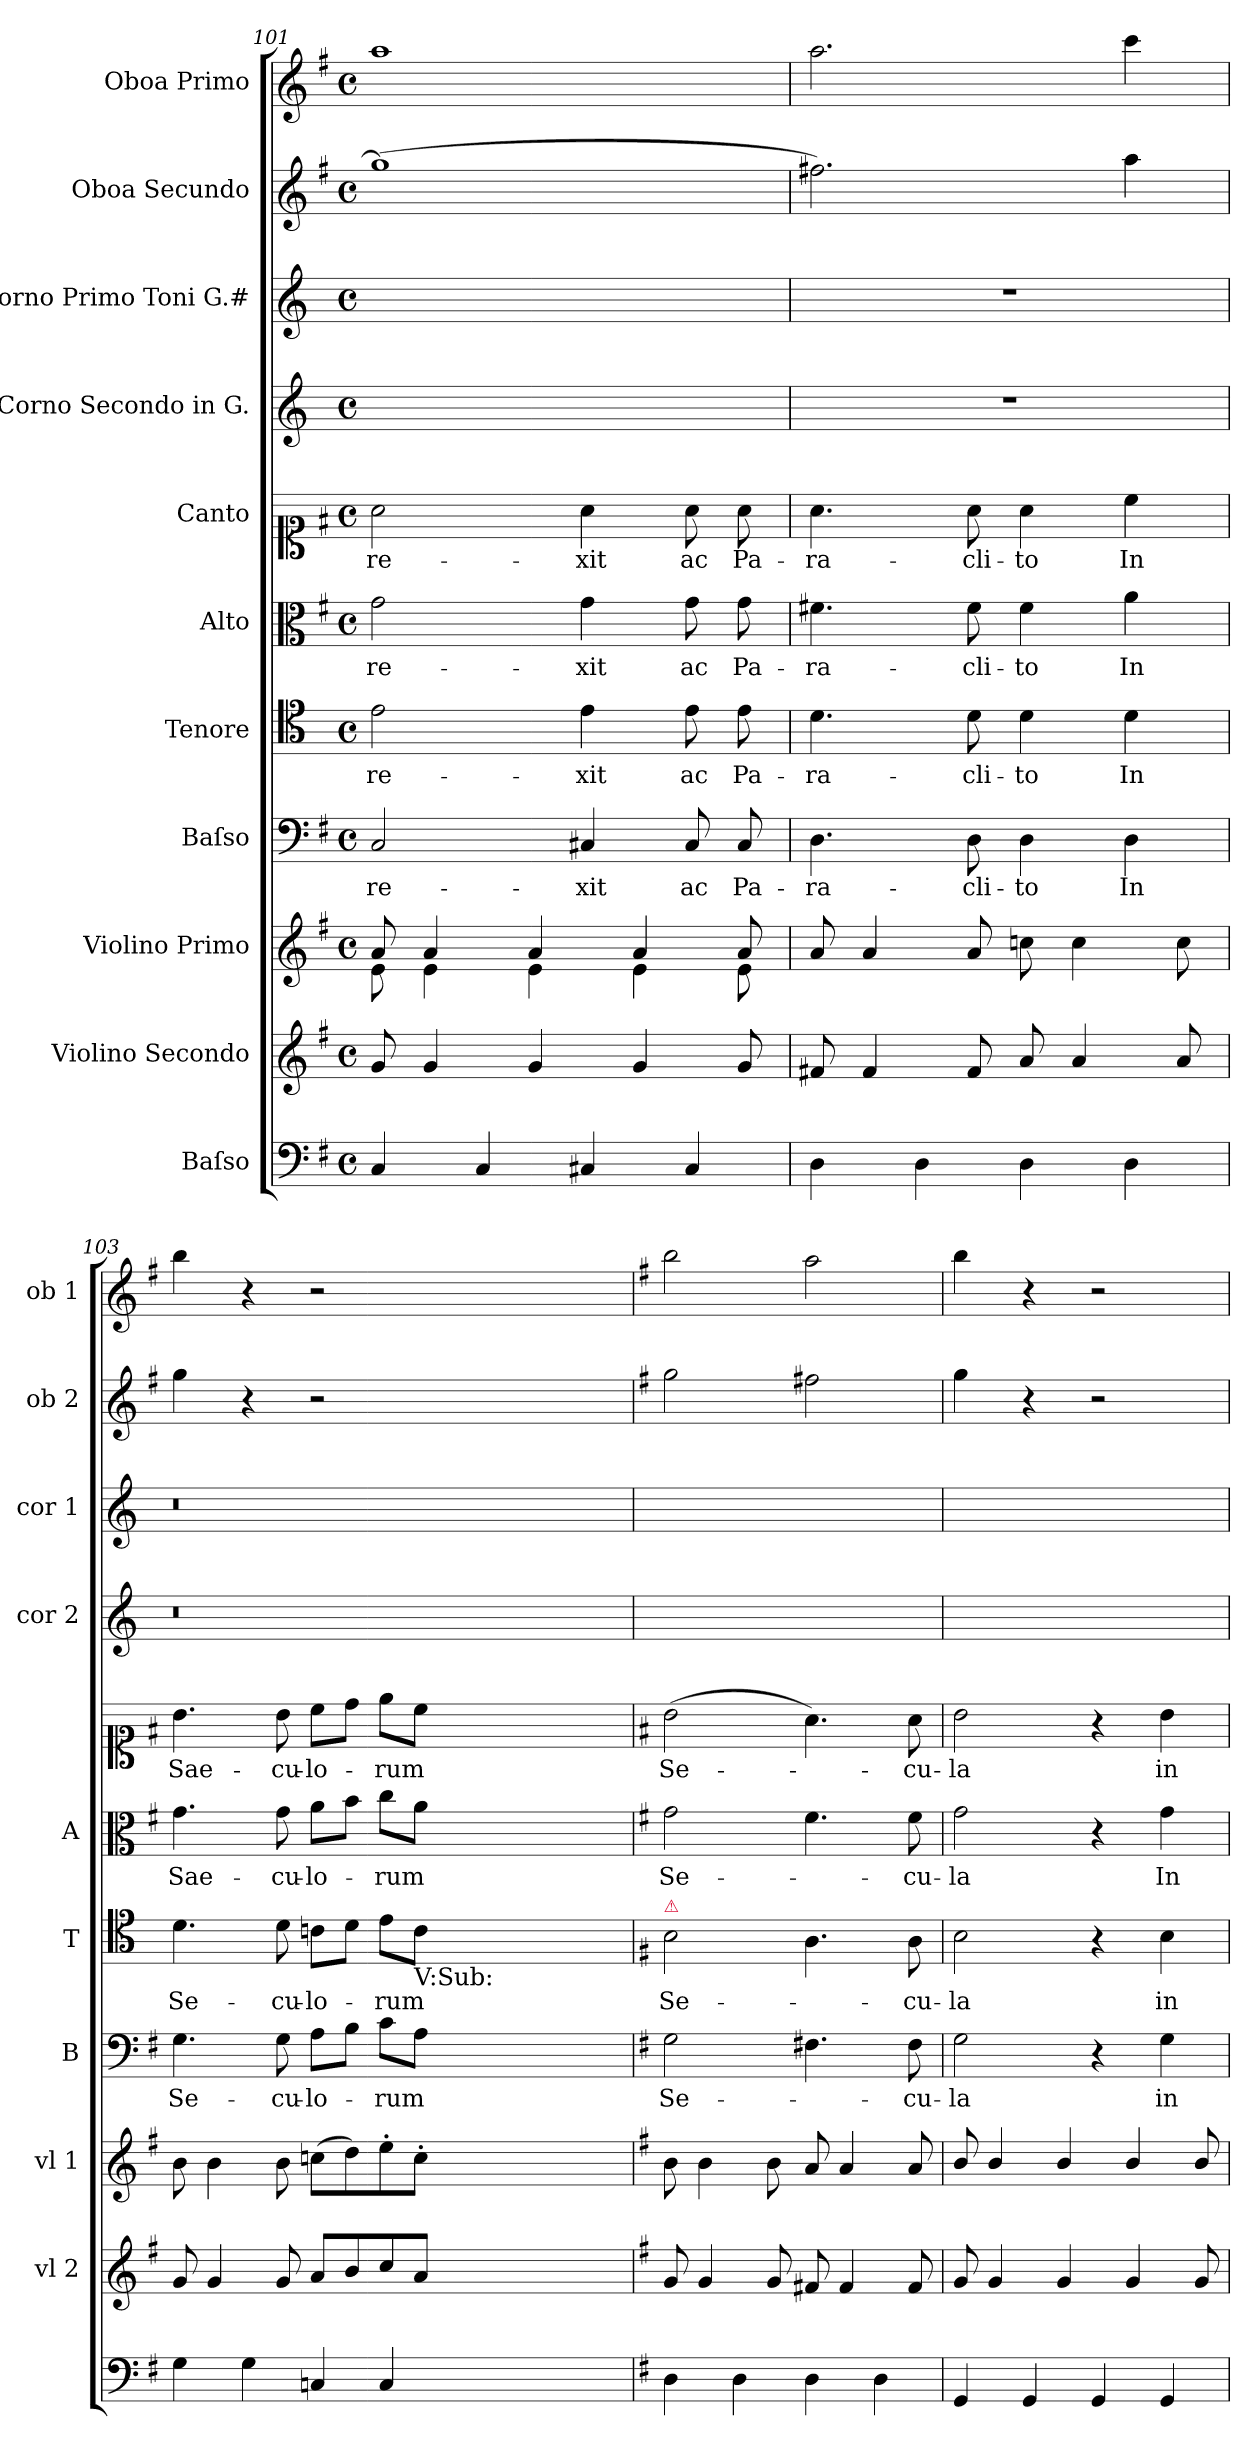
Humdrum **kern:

**kern	**kern	**kern	**kern	**text	**kern	**text	**kern	**text	**kern	**text	**kern	**kern	**kern	**kern
*part11	*part10	*part9	*part8	*part8	*part7	*part7	*part6	*part6	*part5	*part5	*part4	*part3	*part2	*part1
*staff11	*staff10	*staff9	*staff8	*staff8	*staff7	*staff7	*staff6	*staff6	*staff5	*staff5	*staff4	*staff3	*staff2	*staff1
*I"Baſso	*I"Violino Secondo	*I"Violino Primo	*I"Baſso	*	*I"Tenore	*	*I"Alto	*	*I"Canto	*	*I"Corno Secondo in G.	*I"Corno Primo Toni G.#	*I"Oboa Secundo	*I"Oboa Primo
*	*I'vl 2	*I'vl 1	*I'B	*	*I'T	*	*I'A	*	*	*	*I'cor 2	*I'cor 1	*I'ob 2	*I'ob 1
*clefF4	*clefG2	*clefG2	*clefF4	*	*clefC4	*	*clefC3	*	*clefC1	*	*clefG2	*clefG2	*clefG2	*clefG2
*	*	*	*	*	*	*	*	*	*	*	*ITrd3c5	*ITrd3c5	*	*
*k[f#]	*k[f#]	*k[f#]	*k[f#]	*	*k[]	*	*k[f#]	*	*k[f#]	*	*k[f#]	*k[f#]	*k[f#]	*k[f#]
*M4/4	*M4/4	*M4/4	*M4/4	*	*M4/4	*	*M4/4	*	*M4/4	*	*M4/4	*M4/4	*M4/4	*M4/4
*met(c)	*met(c)	*met(c)	*met(c)	*	*met(c)	*	*met(c)	*	*met(c)	*	*met(c)	*met(c)	*met(c)	*met(c)
=101	=101	=101	=101	=101	=101	=101	=101	=101	=101	=101	=101	=101	=101	=101
*	*	*^	*	*	*	*	*	*	*	*	*	*	*	*
4C/	8g/	8a/	8e\	2C/	-re-	2e\	-re-	2g\	-re-	2a\	-re-	1ryy	1ryy	(<1gg]	1aa
.	4g/	4a/	4e\	.	.	.	.	.	.	.	.	.	.	.	.
4C/	.	.	.	.	.	.	.	.	.	.	.	.	.	.	.
.	4g/	4a/	4e\	.	.	.	.	.	.	.	.	.	.	.	.
4C#X/	.	.	.	4C#X/	-xit	4e\	-xit	4g\	-xit	4a\	-xit	.	.	.	.
.	4g/	4a/	4e\	.	.	.	.	.	.	.	.	.	.	.	.
4C#/	.	.	.	8C#/	ac	8e\	ac	8g\	ac	8a\	ac	.	.	.	.
.	8g/	8a/	8e\	8C#/	Pa-	8e\	Pa-	8g\	Pa-	8a\	Pa-	.	.	.	.
*	*	*v	*v	*	*	*	*	*	*	*	*	*	*	*	*
=102	=102	=102	=102	=102	=102	=102	=102	=102	=102	=102	=102	=102	=102	=102
4D\	8f#X/	8a/	4.D\	-ra-	4.d\	-ra-	4.f#X\	-ra-	4.a\	-ra-	1r	1r	2.ff#X\)	2.aa\
.	4f#/	4a/	.	.	.	.	.	.	.	.	.	.	.	.
4D\	.	.	.	.	.	.	.	.	.	.	.	.	.	.
.	8f#/	8a/	8D\	-cli-	8d\	-cli-	8f#\	-cli-	8a\	-cli-	.	.	.	.
4D\	8a/	8ccn\	4D\	-to	4d\	-to	4f#\	-to	4a\	-to	.	.	.	.
.	4a/	4cc\	.	.	.	.	.	.	.	.	.	.	.	.
4D\	.	.	4D\	In	4d\	In	4a\	In	4cc\	In	.	.	4aa\	4ccc\
.	8a/	8cc\	.	.	.	.	.	.	.	.	.	.	.	.
=103	=103	=103	=103	=103	=103	=103	=103	=103	=103	=103	=103	=103	=103	=103
4G\	8g/	8b\	4.G\	Se-	4.d\	Se-	4.g\	Sae-	4.b\	Sae-	0.r	0.r	4gg\	4bb\
.	4g/	4b\	.	.	.	.	.	.	.	.	.	.	.	.
4G\	.	.	.	.	.	.	.	.	.	.	.	.	4r	4r
.	8g/	8b\	8G\	-cu-	8d\	-cu-	8g\	-cu-	8b\	-cu-	.	.	.	.
4Cn/	8a/L	(8ccn\L	8A\L	-lo-	8cn\L	-lo-	8a\L	-lo-	8cc\L	-lo-	.	.	2r	2r
.	8b/	8dd\)	8B\J	.	8d\J	.	8b\J	.	8dd\J	.	.	.	.	.
4C/	8cc/	8ee'\	8c\L	-rum	8e\L	-rum	8cc\L	-rum	8ee\L	-rum	.	.	.	.
!	!	!	!	!	!LO:TX:b:t=V&colon;Sub&colon;	!	!	!	!	!	!	!	!	!
.	8a/J	8cc'\J	8A\J	.	8c\J	.	8a\J	.	8cc\J	.	.	.	.	.
0ryy	0ryy	0ryy	0ryy	.	0ryy	.	0ryy	.	0ryy	.	.	.	0ryy	0ryy
=104	=104	=104	=104	=104	=104	=104	=104	=104	=104	=104	=104	=104	=104	=104
*	*	*	*	*	*k[f#]	*	*	*	*	*	*	*	*	*
!	!	!	!	!	!LO:TX:a:color=crimson:t=⚠	!	!	!	!	!	!	!	!	!
4D\	8g/	8b\	2G\	Se-	2B\	Se-	2g\	Se-	(2b\	Se-	1ryy	1ryy	2gg\	2bb\
.	4g/	4b\	.	.	.	.	.	.	.	.	.	.	.	.
4D\	.	.	.	.	.	.	.	.	.	.	.	.	.	.
.	8g/	8b\	.	.	.	.	.	.	.	.	.	.	.	.
4D\	8f#X/	8a/	4.F#X\	.	4.A\	.	4.f#\	.	4.a\)	.	.	.	2ff#X\	2aa\
.	4f#/	4a/	.	.	.	.	.	.	.	.	.	.	.	.
4D\	.	.	.	.	.	.	.	.	.	.	.	.	.	.
.	8f#/	8a/	8F#\	-cu-	8A\	-cu-	8f#\	-cu-	8a\	-cu-	.	.	.	.
=105	=105	=105	=105	=105	=105	=105	=105	=105	=105	=105	=105	=105	=105	=105
4GG/	8g/	8b/	2G\	-la	2B\	-la	2g\	-la	2b\	-la	1ryy	1ryy	4gg\	4bb\
.	4g/	4b/	.	.	.	.	.	.	.	.	.	.	.	.
4GG/	.	.	.	.	.	.	.	.	.	.	.	.	4r	4r
.	4g/	4b/	.	.	.	.	.	.	.	.	.	.	.	.
4GG/	.	.	4r	.	4r	.	4r	.	4r	.	.	.	2r	2r
.	4g/	4b/	.	.	.	.	.	.	.	.	.	.	.	.
4GG/	.	.	4G\	in	4B\	in	4g\	In	4b\	in	.	.	.	.
.	8g/	8b/	.	.	.	.	.	.	.	.	.	.	.	.
=	=	=	=	=	=	=	=	=	=	=	=	=	=	=
*-	*-	*-	*-	*-	*-	*-	*-	*-	*-	*-	*-	*-	*-	*-
